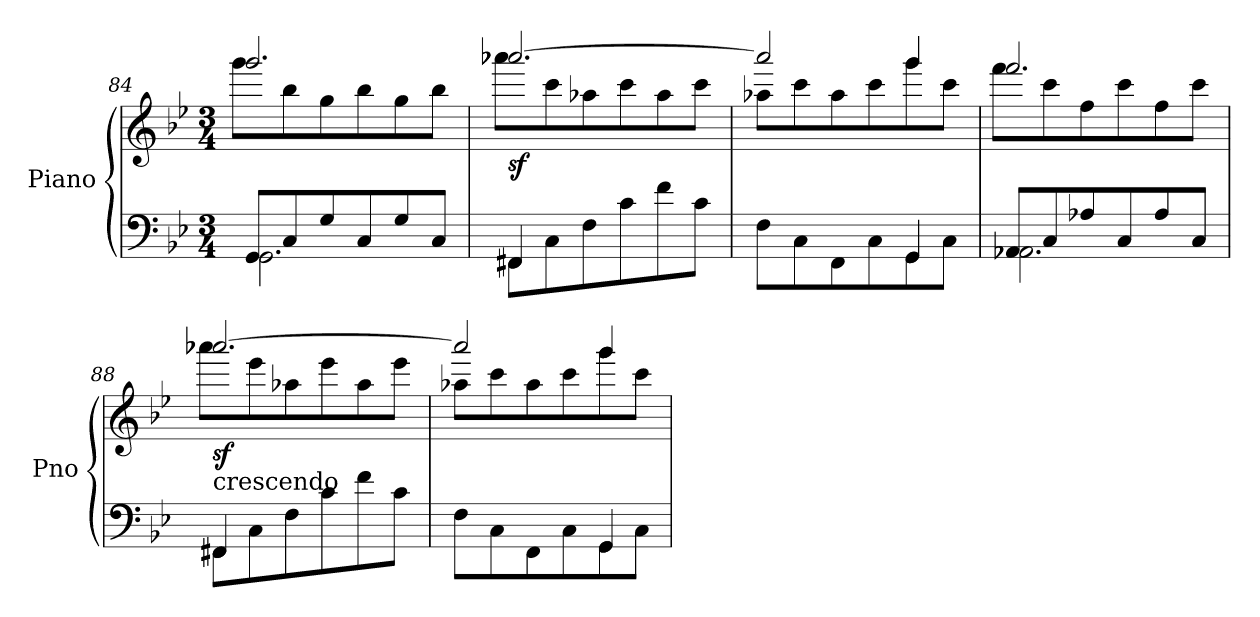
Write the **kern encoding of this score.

**kern	**kern	**dynam
*part1	*part1	*part1
*staff2	*staff1	*staff1/2
*I"Piano	*	*
*I'Pno	*	*
*clefF4	*clefG2	*
*k[b-e-]	*k[b-e-]	*
*B-:	*B-:	*
*M3/4	*M3/4	*
=84	=84	=84
*^	*^	*
8GG/L	2.GG\	2.ggg/	8ggg\L	.
8C/	.	.	8bb-\	.
8G/	.	.	8gg\	.
8C/	.	.	8bb-\	.
8G/	.	.	8gg\	.
8C/J	.	.	8bb-\J	.
=85	=85	=85	=85	=85
!	!	!	!	!LO:DY:b
8FF#\L	4FF#/	[2.aaa-X/	8aaa-\L	sf
8C\	.	.	8ccc\	.
8F\	2ryy	.	8aa-X\	.
8c\	.	.	8ccc\	.
8f\	.	.	8aa-\	.
8c\J	.	.	8ccc\J	.
=86	=86	=86	=86	=86
8F\L	2ryy	2aaa-/]	8aa-X\L	.
8C\	.	.	8ccc\	.
8FF\	.	.	8aa-\	.
8C\	.	.	8ccc\	.
8GG\	4GG/	4ggg/	8ggg\	.
8C\J	.	.	8ccc\J	.
!!LO:PB:g=z	!!
=87	=87	=87	=87	=87
8AA-X/L	2.AA-\	2.fff/	8fff\L	.
8C/	.	.	8ccc\	.
8A-X/	.	.	8ff\	.
8C/	.	.	8ccc\	.
8A-/	.	.	8ff\	.
8C/J	.	.	8ccc\J	.
=88	=88	=88	=88	=88
!	!	!LO:TX:b:t=crescendo	!	!
!	!	!	!	!LO:DY:b
8FF#\L	4FF#/	[2.aaa-X/	8aaa-\L	sf
8C\	.	.	8eee-\	.
8F\	2ryy	.	8aa-X\	.
8c\	.	.	8eee-\	.
8f\	.	.	8aa-\	.
8c\J	.	.	8eee-\J	.
=89	=89	=89	=89	=89
8F\L	2ryy	2aaa-/]	8aa-X\L	.
8C\	.	.	8ccc\	.
8FF\	.	.	8aa-\	.
8C\	.	.	8ccc\	.
8GG\	4GG/	4ggg/	8ggg\	.
8C\J	.	.	8ccc\J	.
*v	*v	*	*	*
*	*v	*v	*
=	=	=
*-	*-	*-
